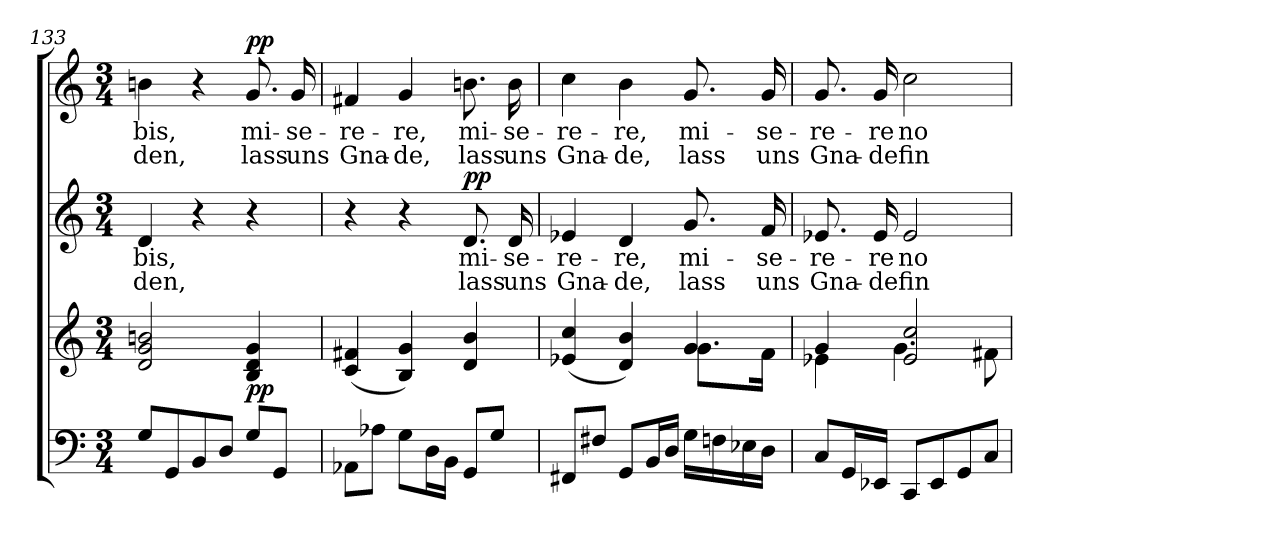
**kern	**kern	**dynam	**kern	**text	**text	**dynam	**kern	**text	**text	**dynam
*part3	*part3	*part3	*part2	*part2	*part2	*part2	*part1	*part1	*part1	*part1
*staff4	*staff3	*staff3/4	*staff2	*staff2	*staff2	*staff2	*staff1	*staff1	*staff1	*staff1
*clefF4	*clefG2	*	*clefG2	*	*	*	*clefG2	*	*	*
*k[]	*k[]	*	*k[]	*	*	*	*k[]	*	*	*
*C:	*C:	*	*C:	*	*	*	*C:	*	*	*
*M3/4	*M3/4	*	*M3/4	*	*	*	*M3/4	*	*	*
=133	=133	=133	=133	=133	=133	=133	=133	=133	=133	=133
!	!	!	!	!LO:LY:b	!LO:LY:b	!	!	!LO:LY:b	!LO:LY:b	!
8G/L	2d/ 2g/ 2bn/	.	4d/	-bis,	-den,	.	4bn\	-bis,	-den,	.
8GG/	.	.	.	.	.	.	.	.	.	.
8BB/	.	.	4r	.	.	.	4r	.	.	.
8D/J	.	.	.	.	.	.	.	.	.	.
!	!	!LO:DY:b	!	!	!	!	!	!LO:LY:b	!LO:LY:b	!LO:DY:a
8G/L	4B/ 4d/ 4g/	pp	4r	.	.	.	8.g/	mi-	lass	pp
8GG/J	.	.	.	.	.	.	.	.	.	.
!	!	!	!	!	!	!	!	!LO:LY:b	!LO:LY:b	!
.	.	.	.	.	.	.	16g/	-se-	uns	.
=134	=134	=134	=134	=134	=134	=134	=134	=134	=134	=134
!	!	!	!	!	!	!	!	!LO:LY:b	!LO:LY:b	!
8AA-X\L	(<4c/ 4f#X/	.	4r	.	.	.	4f#X/	-re-	Gna-	.
8A-X\J	.	.	.	.	.	.	.	.	.	.
!	!	!	!	!	!	!	!	!LO:LY:b	!LO:LY:b	!
8G\L	4B/ 4g/)	.	4r	.	.	.	4g/	-re,	-de,	.
16D\L	.	.	.	.	.	.	.	.	.	.
16BB\JJ	.	.	.	.	.	.	.	.	.	.
!	!	!	!	!LO:LY:b	!LO:LY:b	!LO:DY:a	!	!LO:LY:b	!LO:LY:b	!
8GG/L	4d/ 4b/	.	8.d/	mi-	lass	pp	8.bn\	mi-	lass	.
8G/J	.	.	.	.	.	.	.	.	.	.
!	!	!	!	!LO:LY:b	!LO:LY:b	!	!	!LO:LY:b	!LO:LY:b	!
.	.	.	16d/	-se-	uns	.	16b\	-se-	uns	.
!!LO:LB:g=z
=135	=135	=135	=135	=135	=135	=135	=135	=135	=135	=135
*	*^	*	*	*	*	*	*	*	*	*
!	!	!	!	!	!LO:LY:b	!LO:LY:b	!	!	!LO:LY:b	!LO:LY:b	!
8FF#X/L	(<4e-X/ 4cc/	2ryy	.	4e-X/	-re-	Gna-	.	4cc\	-re-	Gna-	.
8F#X/J	.	.	.	.	.	.	.	.	.	.	.
!	!	!	!	!	!LO:LY:b	!LO:LY:b	!	!	!LO:LY:b	!LO:LY:b	!
8GG/L	4d/ 4b/)	.	.	4d/	-re,	-de,	.	4b\	-re,	-de,	.
16BB/L	.	.	.	.	.	.	.	.	.	.	.
16D/JJ	.	.	.	.	.	.	.	.	.	.	.
!	!	!	!	!	!LO:LY:b	!LO:LY:b	!	!	!LO:LY:b	!LO:LY:b	!
16G\LL	4g/	8.g\L	.	8.g/	mi-	lass	.	8.g/	mi-	lass	.
16Fn\	.	.	.	.	.	.	.	.	.	.	.
16E-X\	.	.	.	.	.	.	.	.	.	.	.
!	!	!	!	!	!LO:LY:b	!LO:LY:b	!	!	!LO:LY:b	!LO:LY:b	!
16D\JJ	.	16f\Jk	.	16f/	-se-	uns	.	16g/	-se-	uns	.
=136	=136	=136	=136	=136	=136	=136	=136	=136	=136	=136	=136
!	!	!	!	!	!LO:LY:b	!LO:LY:b	!	!	!LO:LY:b	!LO:LY:b	!
8C/L	4g/	4e-X\	.	8.e-X/	-re-	Gna-	.	8.g/	-re-	Gna-	.
16GG/L	.	.	.	.	.	.	.	.	.	.	.
!	!	!	!	!	!LO:LY:b	!LO:LY:b	!	!	!LO:LY:b	!LO:LY:b	!
16EE-X/JJ	.	.	.	16e-/	-re	-de	.	16g/	-re	-de	.
!	!	!	!	!	!LO:LY:b	!LO:LY:b	!	!	!LO:LY:b	!LO:LY:b	!
8CC/L	2e-/ 2cc/	4.g\	.	2e-/	no-	fin-	.	2cc\	no-	fin-	.
8EE-/	.	.	.	.	.	.	.	.	.	.	.
8GG/	.	.	.	.	.	.	.	.	.	.	.
8C/J	.	8f#X\	.	.	.	.	.	.	.	.	.
*	*v	*v	*	*	*	*	*	*	*	*	*
=	=	=	=	=	=	=	=	=	=	=
*-	*-	*-	*-	*-	*-	*-	*-	*-	*-	*-
